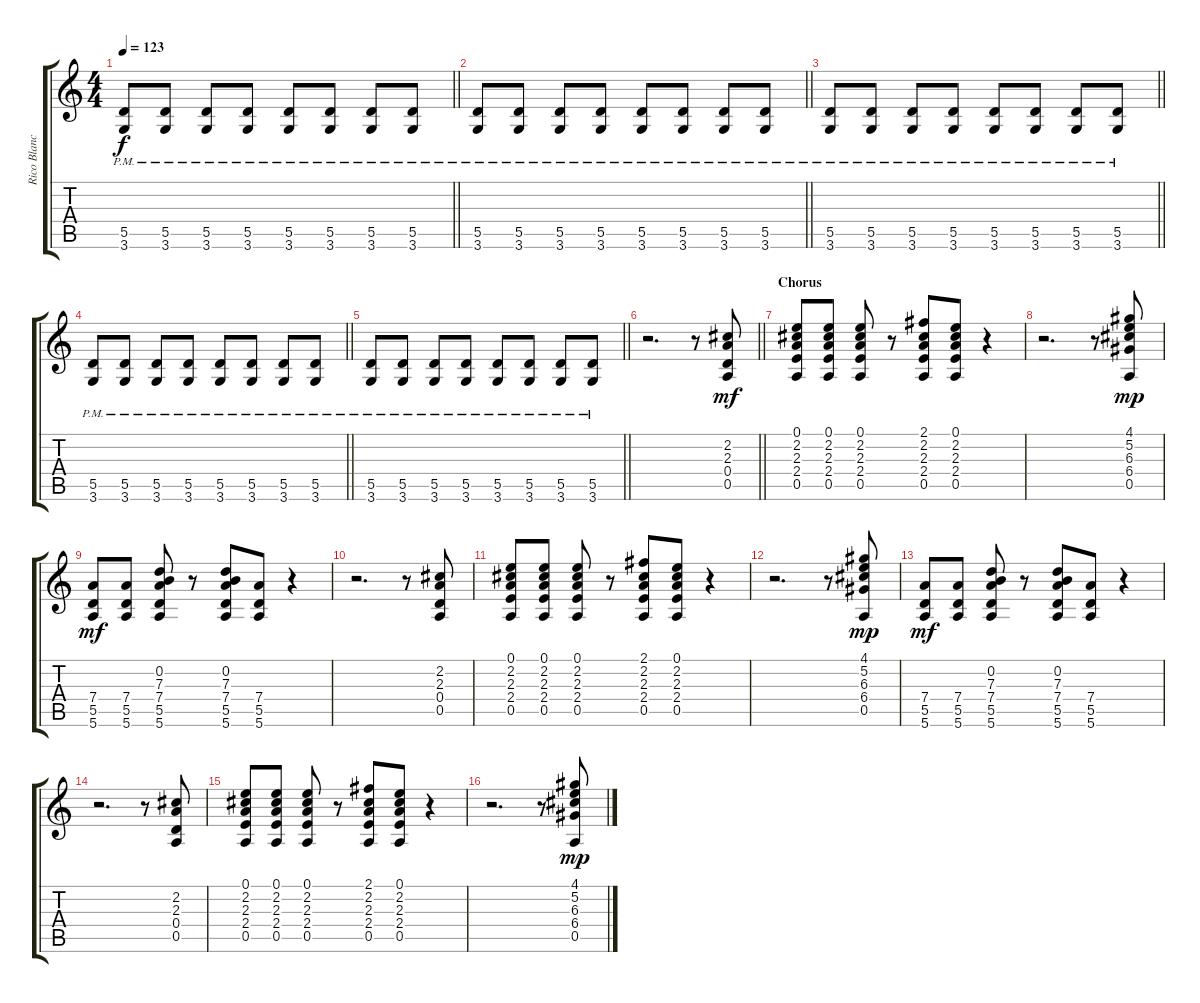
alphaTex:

\track ("Rico Blanco - Rhythm(Distortion)" "Rico Blanc") {instrument distortionguitar}
\staff {score tabs}
\tuning (E4 B3 G3 D3 A2 E2) {hide}
\ts (4 4)
\tempo 123
\clef g2
\barLineRight lightlight
\ks c
(5.5{pm} 3.6{pm}).8{dy f} (5.5{pm} 3.6{pm}).8 (5.5{pm} 3.6{pm}).8 (5.5{pm} 3.6{pm}).8 (5.5{pm} 3.6{pm}).8 (5.5{pm} 3.6{pm}).8 (5.5{pm} 3.6{pm}).8 (5.5{pm} 3.6{pm}).8 |
\barLineRight lightlight
(5.5{pm} 3.6{pm}).8 (5.5{pm} 3.6{pm}).8 (5.5{pm} 3.6{pm}).8 (5.5{pm} 3.6{pm}).8 (5.5{pm} 3.6{pm}).8 (5.5{pm} 3.6{pm}).8 (5.5{pm} 3.6{pm}).8 (5.5{pm} 3.6{pm}).8 |
\barLineRight lightlight
(5.5{pm} 3.6{pm}).8 (5.5{pm} 3.6{pm}).8 (5.5{pm} 3.6{pm}).8 (5.5{pm} 3.6{pm}).8 (5.5{pm} 3.6{pm}).8 (5.5{pm} 3.6{pm}).8 (5.5{pm} 3.6{pm}).8 (5.5{pm} 3.6{pm}).8 |
\barLineRight lightlight
(5.5{pm} 3.6{pm}).8 (5.5{pm} 3.6{pm}).8 (5.5{pm} 3.6{pm}).8 (5.5{pm} 3.6{pm}).8 (5.5{pm} 3.6{pm}).8 (5.5{pm} 3.6{pm}).8 (5.5{pm} 3.6{pm}).8 (5.5{pm} 3.6{pm}).8 |
\barLineRight lightlight
(5.5{pm} 3.6{pm}).8 (5.5{pm} 3.6{pm}).8 (5.5{pm} 3.6{pm}).8 (5.5{pm} 3.6{pm}).8 (5.5{pm} 3.6{pm}).8 (5.5{pm} 3.6{pm}).8 (5.5{pm} 3.6{pm}).8 (5.5{pm} 3.6{pm}).8 |
\barLineRight lightlight
r.2{d} r.8 (2.2 2.3 0.4 0.5).8{dy mf} |
\section ("" "Chorus")
(0.1 2.2 2.3 2.4 0.5).8 (0.1 2.2 2.3 2.4 0.5).8 (0.1 2.2 2.3 2.4 0.5).8 r.8 (2.1 2.2 2.3 2.4 0.5).8 (0.1 2.2 2.3 2.4 0.5).8 r.4 |
r.2{d} r.8 (4.1 5.2 6.3 6.4 0.5).8{dy mp} |
(7.4 5.5 5.6).8{dy mf} (7.4 5.5 5.6).8 (0.2 7.3 7.4 5.5 5.6).8 r.8 (0.2 7.3 7.4 5.5 5.6).8 (7.4 5.5 5.6).8 r.4 |
r.2{d} r.8 (2.2 2.3 0.4 0.5).8 |
(0.1 2.2 2.3 2.4 0.5).8 (0.1 2.2 2.3 2.4 0.5).8 (0.1 2.2 2.3 2.4 0.5).8 r.8 (2.1 2.2 2.3 2.4 0.5).8 (0.1 2.2 2.3 2.4 0.5).8 r.4 |
r.2{d} r.8 (4.1 5.2 6.3 6.4 0.5).8{dy mp} |
(7.4 5.5 5.6).8{dy mf} (7.4 5.5 5.6).8 (0.2 7.3 7.4 5.5 5.6).8 r.8 (0.2 7.3 7.4 5.5 5.6).8 (7.4 5.5 5.6).8 r.4 |
r.2{d} r.8 (2.2 2.3 0.4 0.5).8 |
(0.1 2.2 2.3 2.4 0.5).8 (0.1 2.2 2.3 2.4 0.5).8 (0.1 2.2 2.3 2.4 0.5).8 r.8 (2.1 2.2 2.3 2.4 0.5).8 (0.1 2.2 2.3 2.4 0.5).8 r.4 |
r.2{d} r.8 (4.1 5.2 6.3 6.4 0.5).8{dy mp}
